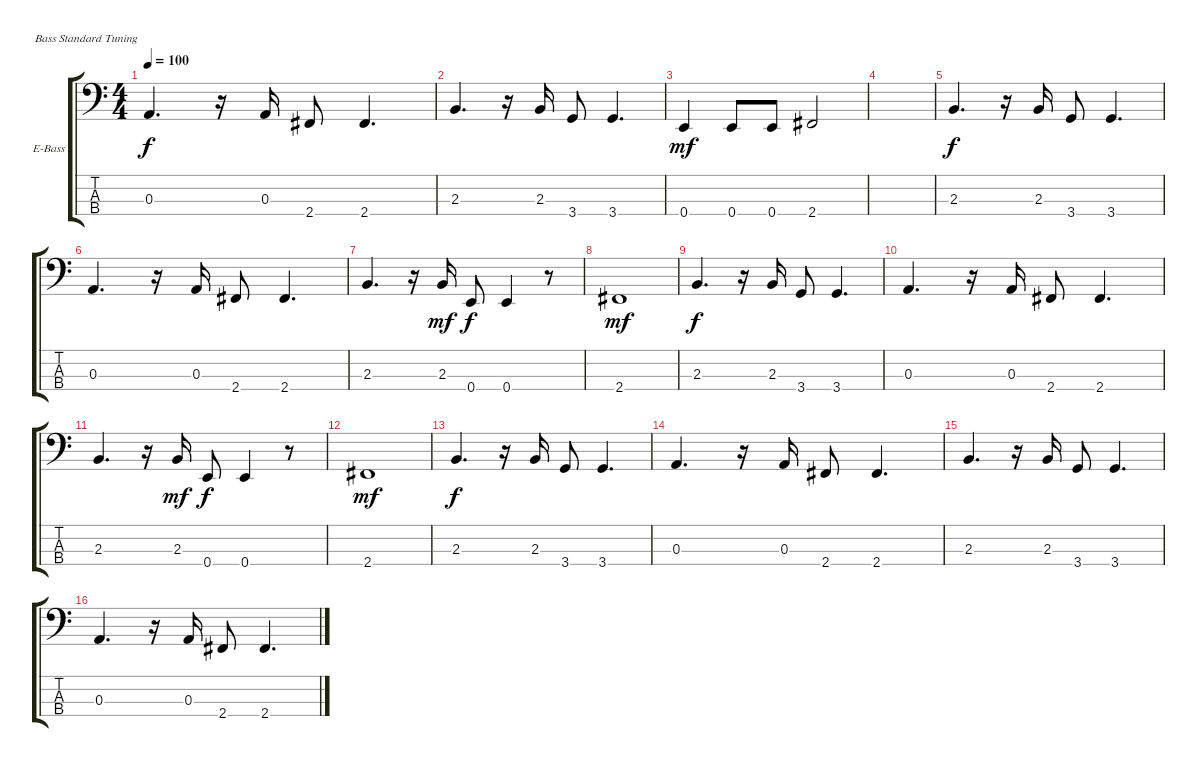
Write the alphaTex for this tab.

\defaultSystemsLayout 4
\bracketExtendMode groupsimilarinstruments
\firstSystemTrackNameOrientation horizontal
\otherSystemsTrackNameOrientation horizontal
\track ("Ilia" "E-Bass") {instrument electricbassfinger}
\staff {score tabs}
\tuning (G2 D2 A1 E1)
\ts (4 4)
\tempo 100
\clef f4
\ks c
0.3.4{d dy f} r.16 0.3.16 2.4.8 2.4.4{d} |
2.3.4{d} r.16 2.3.16 3.4.8 3.4.4{d} |
0.4.4{dy mf} 0.4.8 0.4.8 2.4.2 |
|
2.3.4{d dy f} r.16 2.3.16 3.4.8 3.4.4{d} |
0.3.4{d} r.16 0.3.16 2.4.8 2.4.4{d} |
2.3.4{d} r.16 2.3.16{dy mf} 0.4.8{dy f} 0.4.4 r.8 |
2.4.1{dy mf} |
2.3.4{d dy f} r.16 2.3.16 3.4.8 3.4.4{d} |
0.3.4{d} r.16 0.3.16 2.4.8 2.4.4{d} |
2.3.4{d} r.16 2.3.16{dy mf} 0.4.8{dy f} 0.4.4 r.8 |
2.4.1{dy mf} |
2.3.4{d dy f} r.16 2.3.16 3.4.8 3.4.4{d} |
0.3.4{d} r.16 0.3.16 2.4.8 2.4.4{d} |
2.3.4{d} r.16 2.3.16 3.4.8 3.4.4{d} |
0.3.4{d} r.16 0.3.16 2.4.8 2.4.4{d}
